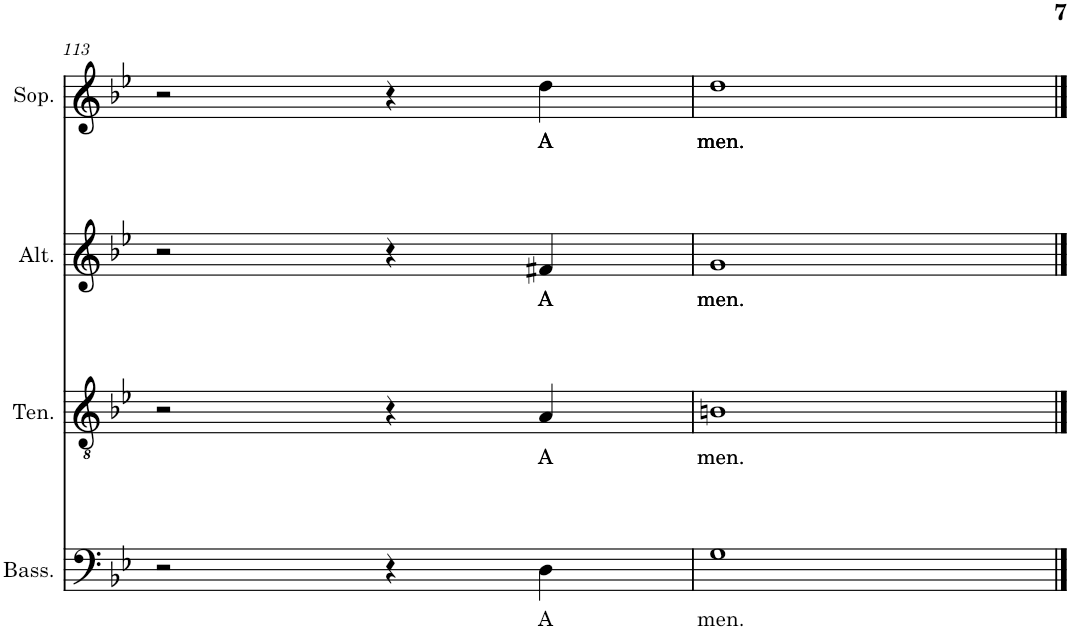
**kern	**text	**kern	**text	**kern	**text	**kern	**text
*part4	*part4	*part3	*part3	*part2	*part2	*part1	*part1
*staff4	*staff4	*staff3	*staff3	*staff2	*staff2	*staff1	*staff1
*I"Basses	*	*I"Tenors	*	*I"Alti	*	*I"Soprane	*
*I'Bass.	*	*I'Ten.	*	*I'Alt.	*	*I'Sop.	*
!!LO:PB:g=z
*clefF4	*	*clefGv2	*	*clefG2	*	*clefG2	*
*k[b-e-]	*	*k[b-e-]	*	*k[b-e-]	*	*k[b-e-]	*
*M4/4	*	*M4/4	*	*M4/4	*	*M4/4	*
=113	=113	=113	=113	=113	=113	=113	=113
2r	.	2r	.	2r	.	2r	.
4r	.	4r	.	4r	.	4r	.
!	!LO:LY:b	!	!LO:LY:b	!	!LO:LY:b	!	!LO:LY:b
4D\	A	4A/	A	4f#X/	A	4dd\	A
=114	=114	=114	=114	=114	=114	=114	=114
!	!LO:LY:b	!	!LO:LY:b	!	!LO:LY:b	!	!LO:LY:b
1G	men.	1Bn	men.	1g	men.	1dd	men.
==	==	==	==	==	==	==	==
*-	*-	*-	*-	*-	*-	*-	*-
